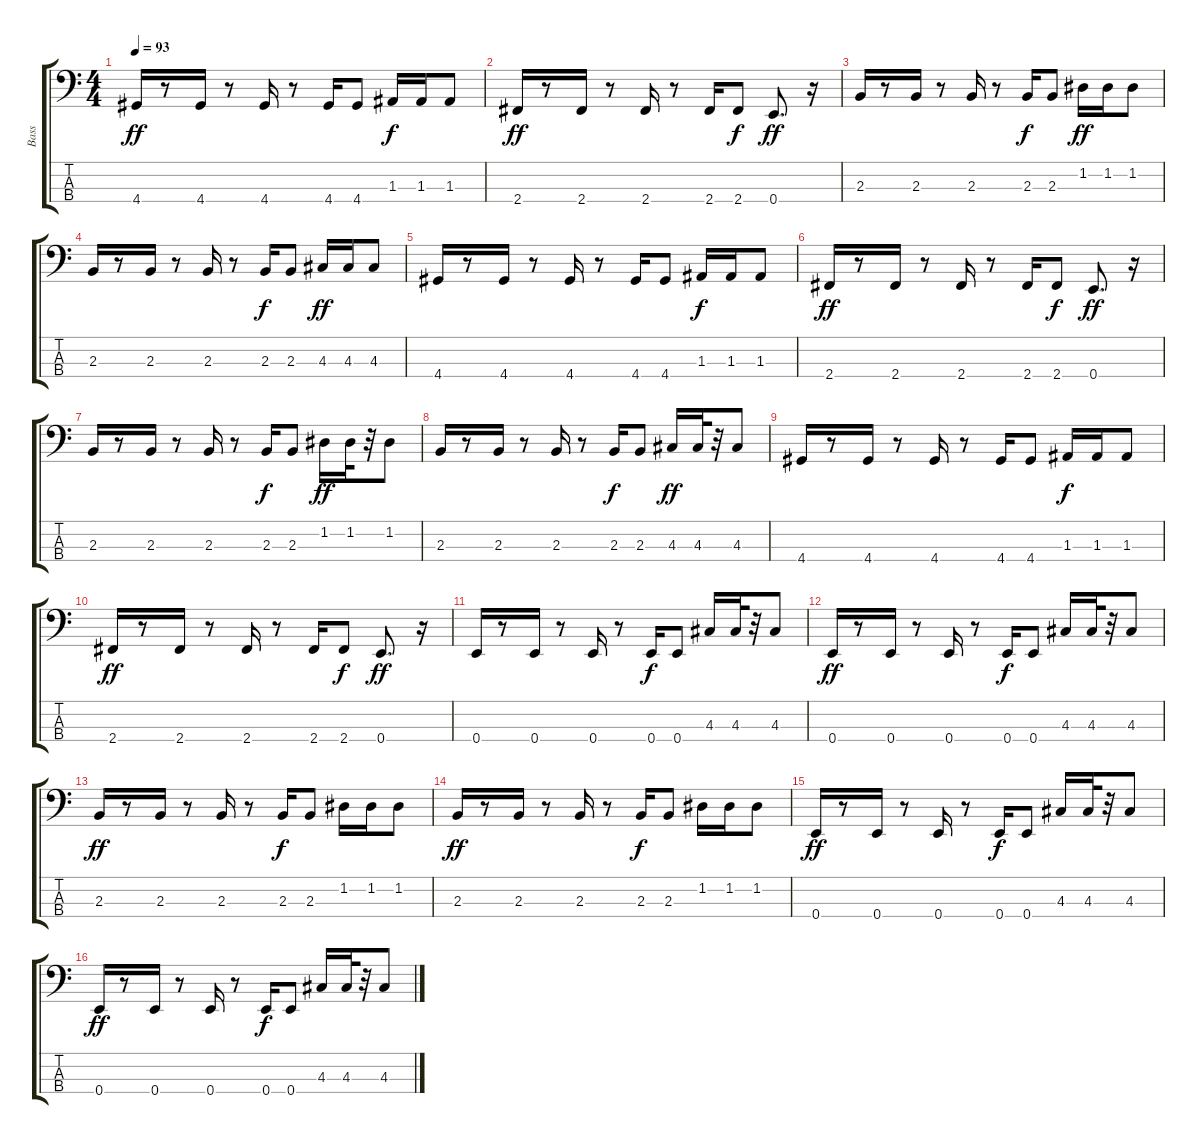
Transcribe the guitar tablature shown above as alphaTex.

\track ("Bass" "Bass") {instrument electricbassfinger}
\staff {score tabs}
\tuning (G2 D2 A1 E1) {hide}
\ts (4 4)
\tempo 93
\clef f4
\ks c
4.4.16{dy ff} r.8 4.4.16 r.8 4.4.16 r.8 4.4.16 4.4.8 1.3.16{dy f} 1.3.16 1.3.8 |
2.4.16{dy ff} r.8 2.4.16 r.8 2.4.16 r.8 2.4.16 2.4.8{dy f} 0.4.8{d dy ff} r.16 |
2.3.16 r.8 2.3.16 r.8 2.3.16 r.8 2.3.16{dy f} 2.3.8 1.2.16{dy ff} 1.2.16 1.2.8 |
2.3.16 r.8 2.3.16 r.8 2.3.16 r.8 2.3.16{dy f} 2.3.8 4.3.16{dy ff} 4.3.16 4.3.8 |
4.4.16 r.8 4.4.16 r.8 4.4.16 r.8 4.4.16 4.4.8 1.3.16{dy f} 1.3.16 1.3.8 |
2.4.16{dy ff} r.8 2.4.16 r.8 2.4.16 r.8 2.4.16 2.4.8{dy f} 0.4.8{d dy ff} r.16 |
2.3.16 r.8 2.3.16 r.8 2.3.16 r.8 2.3.16{dy f} 2.3.8 1.2.16{dy ff} 1.2.32 r.32 1.2.8 |
2.3.16 r.8 2.3.16 r.8 2.3.16 r.8 2.3.16{dy f} 2.3.8 4.3.16{dy ff} 4.3.32 r.32 4.3.8 |
4.4.16 r.8 4.4.16 r.8 4.4.16 r.8 4.4.16 4.4.8 1.3.16{dy f} 1.3.16 1.3.8 |
2.4.16{dy ff} r.8 2.4.16 r.8 2.4.16 r.8 2.4.16 2.4.8{dy f} 0.4.8{d dy ff} r.16 |
0.4.16 r.8 0.4.16 r.8 0.4.16 r.8 0.4.16{dy f} 0.4.8 4.3.16 4.3.32 r.32 4.3.8 |
0.4.16{dy ff} r.8 0.4.16 r.8 0.4.16 r.8 0.4.16{dy f} 0.4.8 4.3.16 4.3.32 r.32 4.3.8 |
2.3.16{dy ff} r.8 2.3.16 r.8 2.3.16 r.8 2.3.16{dy f} 2.3.8 1.2.16 1.2.16 1.2.8 |
2.3.16{dy ff} r.8 2.3.16 r.8 2.3.16 r.8 2.3.16{dy f} 2.3.8 1.2.16 1.2.16 1.2.8 |
0.4.16{dy ff} r.8 0.4.16 r.8 0.4.16 r.8 0.4.16{dy f} 0.4.8 4.3.16 4.3.32 r.32 4.3.8 |
0.4.16{dy ff} r.8 0.4.16 r.8 0.4.16 r.8 0.4.16{dy f} 0.4.8 4.3.16 4.3.32 r.32 4.3.8
